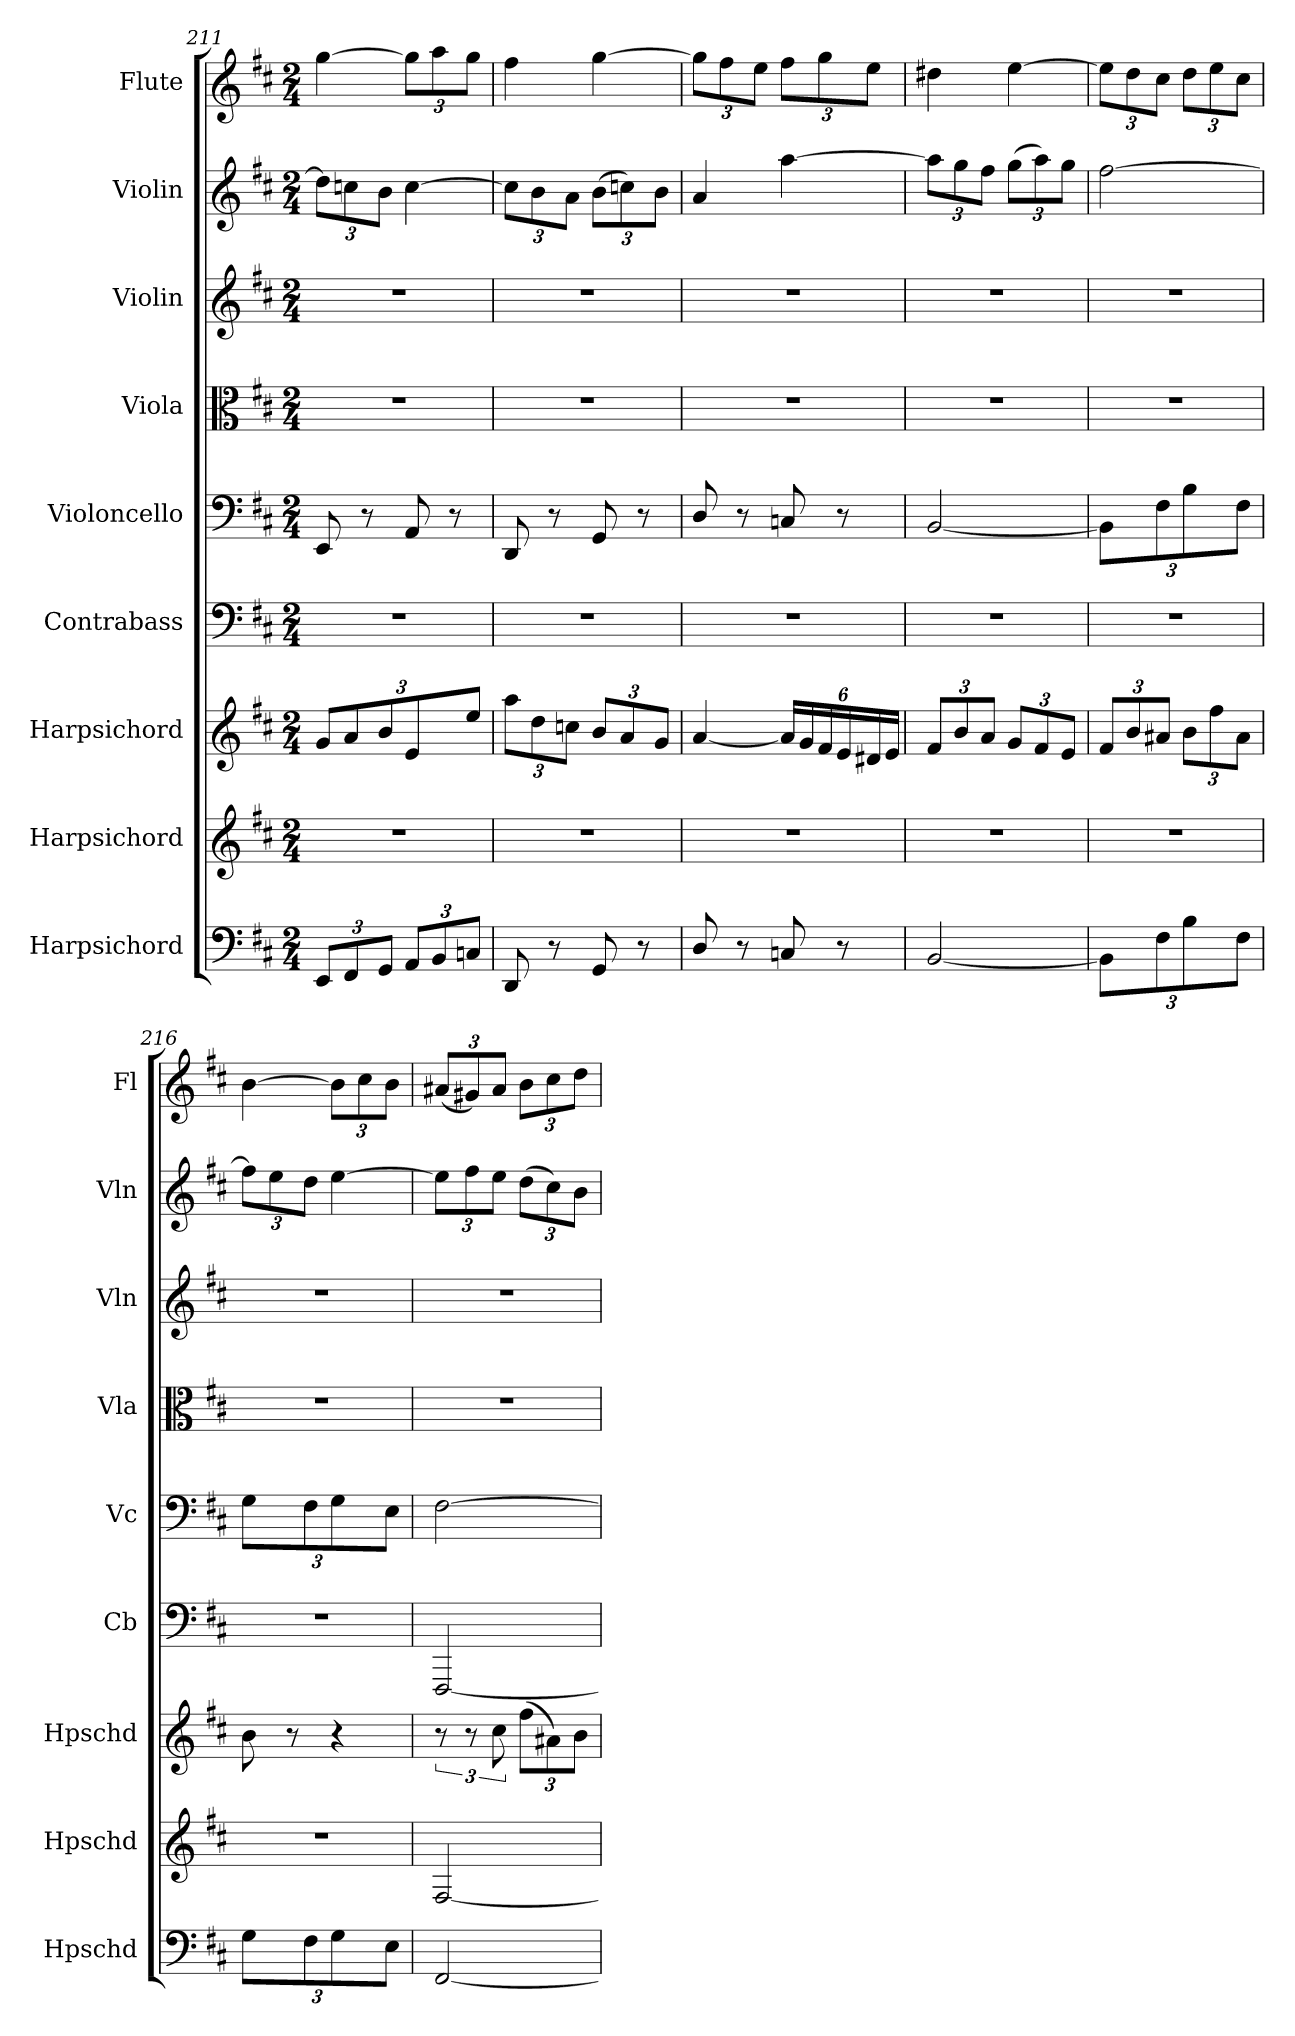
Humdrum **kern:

**kern	**kern	**kern	**kern	**kern	**kern	**kern	**kern	**kern
*part9	*part8	*part7	*part6	*part5	*part4	*part3	*part2	*part1
*staff9	*staff8	*staff7	*staff6	*staff5	*staff4	*staff3	*staff2	*staff1
*I"Harpsichord	*I"Harpsichord	*I"Harpsichord	*I"Contrabass	*I"Violoncello	*I"Viola	*I"Violin	*I"Violin	*I"Flute
*I'Hpschd	*I'Hpschd	*I'Hpschd	*I'Cb	*I'Vc	*I'Vla	*I'Vln	*I'Vln	*I'Fl
*clefF4	*clefG2	*clefG2	*clefF4	*clefF4	*clefC3	*clefG2	*clefG2	*clefG2
*k[f#c#]	*k[f#c#]	*k[f#c#]	*k[f#c#]	*k[f#c#]	*k[f#c#]	*k[f#c#]	*k[f#c#]	*k[f#c#]
*D:	*D:	*D:	*D:	*D:	*D:	*D:	*D:	*D:
*M2/4	*M2/4	*M2/4	*M2/4	*M2/4	*M2/4	*M2/4	*M2/4	*M2/4
=211	=211	=211	=211	=211	=211	=211	=211	=211
12EE/L	2r	12g/L	2r	8EE/	2r	2r	12dd\L]	[4gg\
12FF#/	.	12a/	.	.	.	.	12ccn\	.
.	.	.	.	8r	.	.	.	.
12GG/J	.	12b/J	.	.	.	.	12b\J	.
12AA/L	.	6e/	.	8AA/	.	.	[4cc\	12gg\L]
12BB/	.	.	.	.	.	.	.	12aa\
.	.	.	.	8r	.	.	.	.
12Cn/J	.	12ee/J	.	.	.	.	.	12gg\J
=212	=212	=212	=212	=212	=212	=212	=212	=212
8DD/	2r	12aa\L	2r	8DD/	2r	2r	12cc\L]	4ff#\
.	.	12dd\	.	.	.	.	12b\	.
8r	.	.	.	8r	.	.	.	.
.	.	12ccn\J	.	.	.	.	12a\J	.
8GG/	.	12b/L	.	8GG/	.	.	(12b\L	[4gg\
.	.	12a/	.	.	.	.	12ccn\)	.
8r	.	.	.	8r	.	.	.	.
.	.	12g/J	.	.	.	.	12b\J	.
=213	=213	=213	=213	=213	=213	=213	=213	=213
8D/	2r	[4a/	2r	8D/	2r	2r	4a/	12gg\L]
.	.	.	.	.	.	.	.	12ff#\
8r	.	.	.	8r	.	.	.	.
.	.	.	.	.	.	.	.	12ee\J
8Cn/	.	24a/LL]	.	8Cn/	.	.	[4aa\	12ff#\L
.	.	24g/	.	.	.	.	.	.
.	.	24f#/	.	.	.	.	.	12gg\
8r	.	24e/	.	8r	.	.	.	.
.	.	24d#X/	.	.	.	.	.	12ee\J
.	.	24e/JJ	.	.	.	.	.	.
=214	=214	=214	=214	=214	=214	=214	=214	=214
[2BB/	2r	12f#/L	2r	[2BB/	2r	2r	12aa\L]	4dd#X\
.	.	12b/	.	.	.	.	12gg\	.
.	.	12a/J	.	.	.	.	12ff#\J	.
.	.	12g/L	.	.	.	.	(12gg\L	[4ee\
.	.	12f#/	.	.	.	.	12aa\)	.
.	.	12e/J	.	.	.	.	12gg\J	.
=215	=215	=215	=215	=215	=215	=215	=215	=215
6BB/]	2r	12f#/L	2r	6BB/]	2r	2r	[2ff#\	12ee\L]
.	.	12b/	.	.	.	.	.	12dd\
12F#\	.	12a#X/J	.	12F#\	.	.	.	12cc#\J
6B\	.	12b\L	.	6B\	.	.	.	12dd\L
.	.	12ff#\	.	.	.	.	.	12ee\
12F#\J	.	12a#\J	.	12F#\J	.	.	.	12cc#\J
=216	=216	=216	=216	=216	=216	=216	=216	=216
6G\	2r	8b\	2r	6G\	2r	2r	12ff#\L]	[4b\
.	.	.	.	.	.	.	12ee\	.
.	.	8r	.	.	.	.	.	.
12F#\J	.	.	.	12F#\J	.	.	12dd\J	.
6G\	.	4r	.	6G\	.	.	[4ee\	12b\L]
.	.	.	.	.	.	.	.	12cc#\
12E\J	.	.	.	12E\J	.	.	.	12b\J
=217	=217	=217	=217	=217	=217	=217	=217	=217
[2FF#/	[2F#/	12r	[2FFF#/	[2F#\	2r	2r	12ee\L]	(12a#X/L
.	.	12r	.	.	.	.	12ff#\	12g#X/)
.	.	12cc#\	.	.	.	.	12ee\J	12a#/J
.	.	(12ff#\L	.	.	.	.	(12dd\L	12b\L
.	.	12a#X\)	.	.	.	.	12cc#\)	12cc#\
.	.	12b\J	.	.	.	.	12b\J	12dd\J
=	=	=	=	=	=	=	=	=
*-	*-	*-	*-	*-	*-	*-	*-	*-
